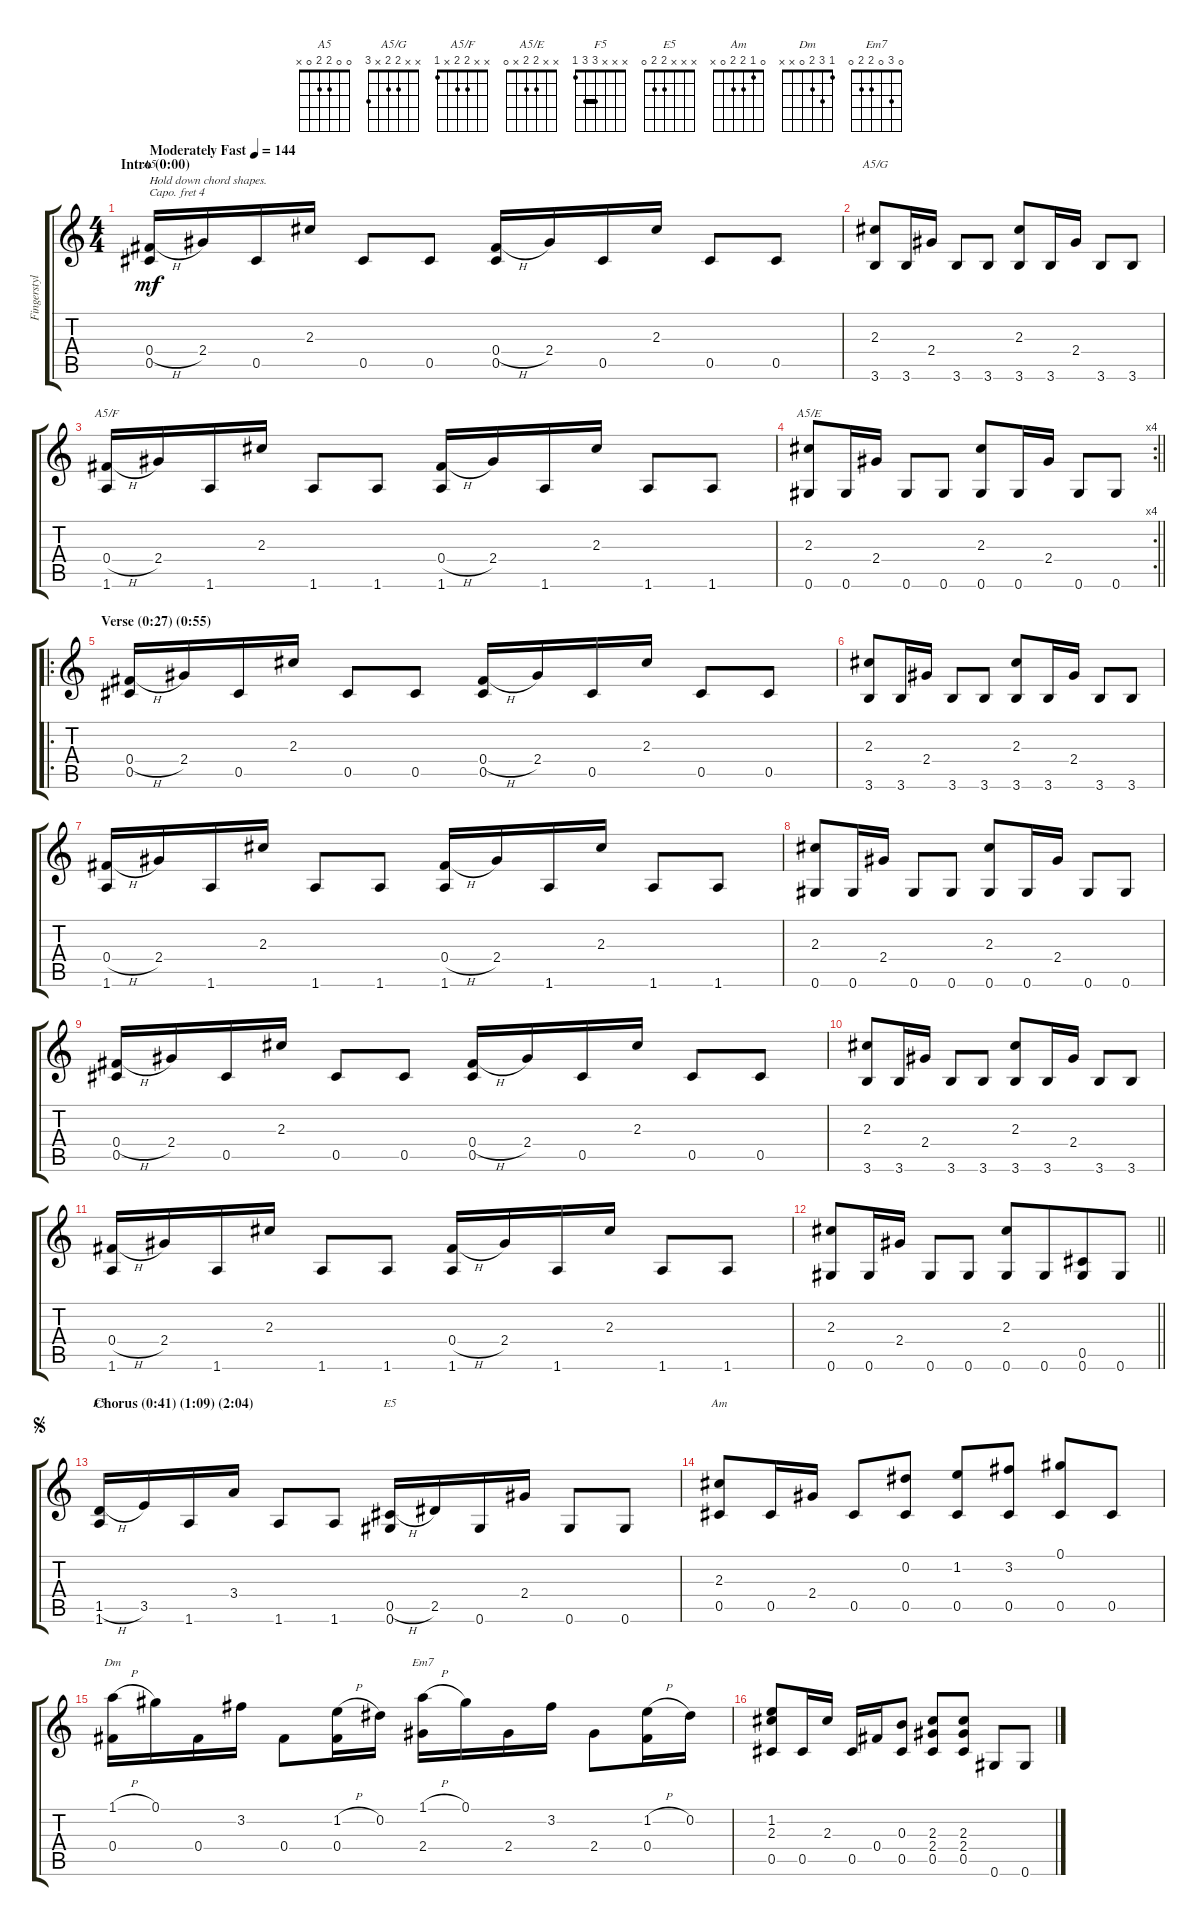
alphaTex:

\track ("Fingerstyle Acoustic Guitar" "Fingerstyl") {instrument acousticguitarsteel}
\staff {score tabs}
\capo 4
\tuning (E4 B3 G3 D3 A2 E2) {hide}
\chord ("A5" 0 0 2 2 0 x)
\chord ("A5/G" x x 2 2 x 3)
\chord ("A5/F" x x 2 2 x 1)
\chord ("A5/E" x x 2 2 x 0)
\chord ("F5" x x x 3 3 1) {barre 3}
\chord ("E5" x x x 2 2 0)
\chord ("Am" 0 1 2 2 0 x)
\chord ("Dm" 1 3 2 0 x x)
\chord ("Em7" 0 3 0 2 2 0)
\ts (4 4)
\section ("" "Intro (0:00)")
\tempo (144 "Moderately Fast")
\clef g2
\ks c
(0.4{h} 0.5).16{ch "A5" txt "Hold down chord shapes." dy mf instrument acousticguitarsteel} 2.4.16 0.5.16 2.3.16 0.5.8 0.5.8 (0.4{h} 0.5).16 2.4.16 0.5.16 2.3.16 0.5.8 0.5.8 |
(2.3 3.6).8{ch "A5/G"} 3.6.16 2.4.16 3.6.8 3.6.8 (2.3 3.6).8 3.6.16 2.4.16 3.6.8 3.6.8 |
(0.4{h} 1.6).16{ch "A5/F"} 2.4.16 1.6.16 2.3.16 1.6.8 1.6.8 (0.4{h} 1.6).16 2.4.16 1.6.16 2.3.16 1.6.8 1.6.8 |
\rc 4
\barLineRight lightlight
(2.3 0.6).8{ch "A5/E"} 0.6.16 2.4.16 0.6.8 0.6.8 (2.3 0.6).8 0.6.16 2.4.16 0.6.8 0.6.8 |
\ro
\section ("" "Verse (0:27) (0:55)")
(0.4{h} 0.5).16 2.4.16 0.5.16 2.3.16 0.5.8 0.5.8 (0.4{h} 0.5).16 2.4.16 0.5.16 2.3.16 0.5.8 0.5.8 |
(2.3 3.6).8 3.6.16 2.4.16 3.6.8 3.6.8 (2.3 3.6).8 3.6.16 2.4.16 3.6.8 3.6.8 |
(0.4{h} 1.6).16 2.4.16 1.6.16 2.3.16 1.6.8 1.6.8 (0.4{h} 1.6).16 2.4.16 1.6.16 2.3.16 1.6.8 1.6.8 |
(2.3 0.6).8 0.6.16 2.4.16 0.6.8 0.6.8 (2.3 0.6).8 0.6.16 2.4.16 0.6.8 0.6.8 |
(0.4{h} 0.5).16 2.4.16 0.5.16 2.3.16 0.5.8 0.5.8 (0.4{h} 0.5).16 2.4.16 0.5.16 2.3.16 0.5.8 0.5.8 |
(2.3 3.6).8 3.6.16 2.4.16 3.6.8 3.6.8 (2.3 3.6).8 3.6.16 2.4.16 3.6.8 3.6.8 |
(0.4{h} 1.6).16 2.4.16 1.6.16 2.3.16 1.6.8 1.6.8 (0.4{h} 1.6).16 2.4.16 1.6.16 2.3.16 1.6.8 1.6.8 |
\barLineRight lightlight
(2.3 0.6).8 0.6.16 2.4.16 0.6.8 0.6.8 (2.3 0.6).8 0.6.8{beam merge} (0.5 0.6).8 0.6.8 |
\section ("" "Chorus (0:41) (1:09) (2:04)")
\jump segno
(1.5{h} 1.6).16{ch "F5"} 3.5.16 1.6.16 3.4.16 1.6.8 1.6.8 (0.5{h} 0.6).16{ch "E5"} 2.5.16 0.6.16 2.4.16 0.6.8 0.6.8 |
(2.3 0.5).8{ch "Am"} 0.5.16 2.4.16 0.5.8 (0.2 0.5).8 (1.2 0.5).8 (3.2 0.5).8 (0.1 0.5).8 0.5.8 |
(1.1{h} 0.4).16{ch "Dm"} 0.1.16 0.4.16 3.2.16 0.4.8 (1.2{h} 0.4).16 0.2.16 (1.1{h} 2.4).16{ch "Em7"} 0.1.16 2.4.16 3.2.16 2.4.8 (1.2{h} 0.4).16 0.2.16 |
(1.2 2.3 0.5).8 0.5.16 2.3.16 0.5.16 0.4.16 (0.3 0.5).8 (2.3 2.4 0.5).8 (2.3 2.4 0.5).8 0.6.8 0.6.8
